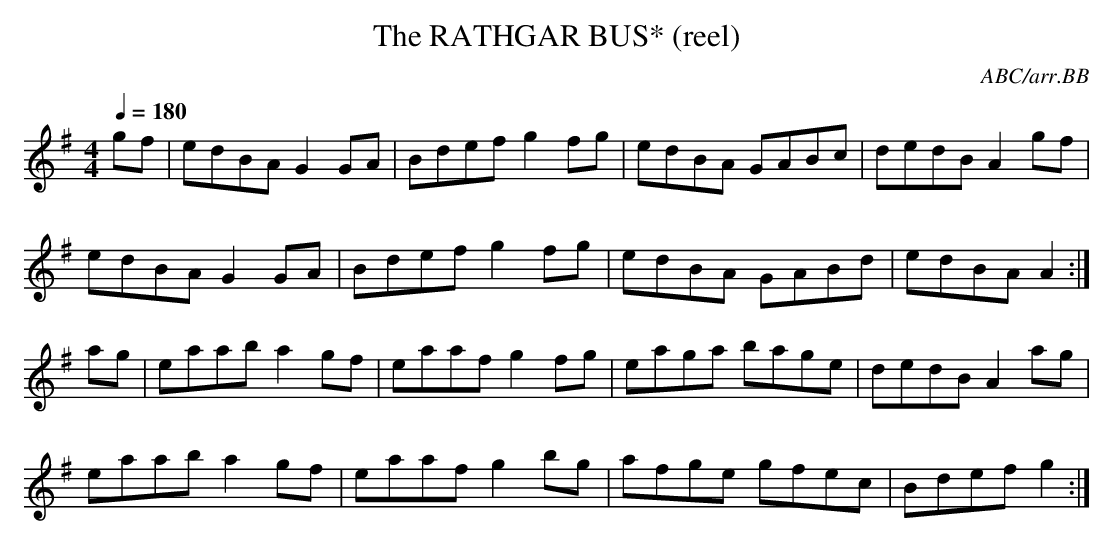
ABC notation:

X:1
T:RATHGAR BUS* (reel), The
C:ABC/arr.BB
L:1/8
M:4/4
Q:1/4=180
K:G
gf|edBA G2 GA|Bdef g2 fg|edBA GABc|dedB A2 gf |
edBA G2 GA|Bdef g2 fg|edBA GABd|edBA A2 :|
ag|eaab a2 gf|eaaf g2 fg|eaga bage|dedB A2 ag |
eaab a2 gf|eaaf g2 bg|afge gfec|Bdef g2 :|
